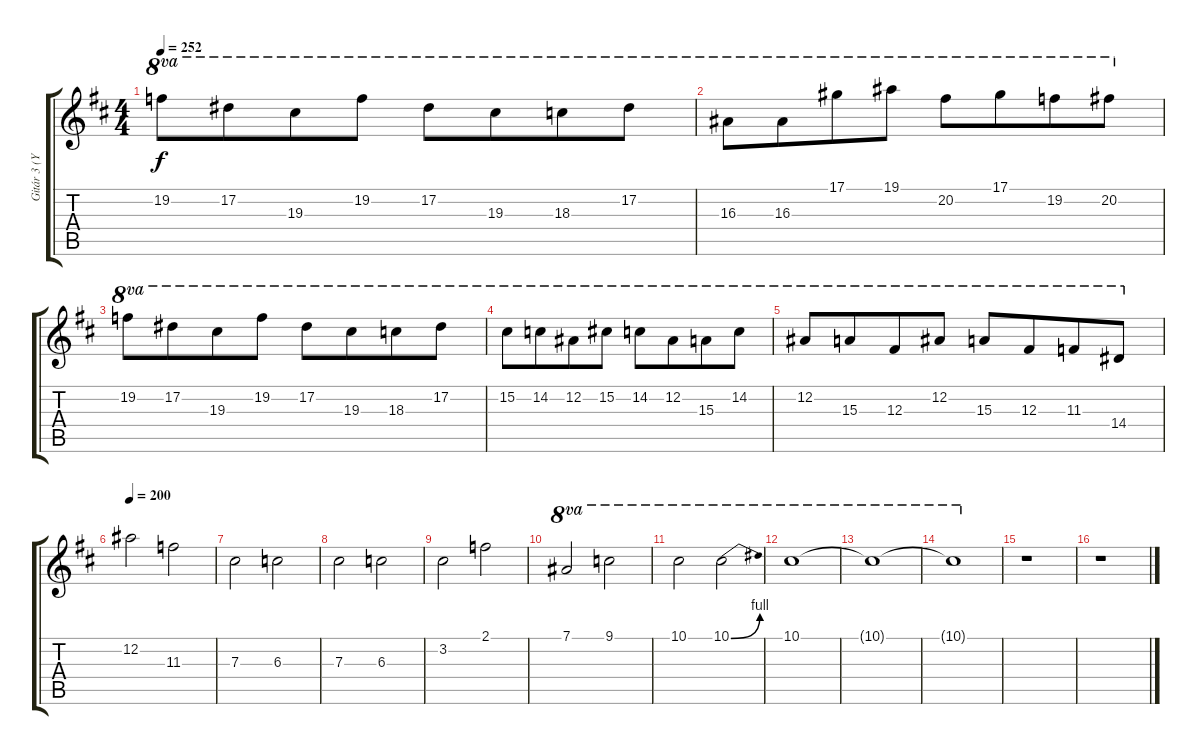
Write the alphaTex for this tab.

\track ("Gitár 3 (Yngwie Malmsteen)" "Gitár 3 (Y") {instrument distortionguitar}
\staff {score tabs}
\tuning (Eb4 Bb3 Gb3 Db3 Ab2 Eb2) {hide}
\ts (4 4)
\tempo 252
\clef g2
\ks d
19.2.8{ot 8va dy f} 17.2.8{ot 8va beam merge} 19.3.8{ot 8va} 19.2.8{ot 8va} 17.2.8{ot 8va} 19.3.8{ot 8va beam merge} 18.3.8{ot 8va} 17.2.8{ot 8va} |
16.3.8{ot 8va} 16.3.8{ot 8va beam merge} 17.1.8{ot 8va} 19.1.8{ot 8va} 20.2.8{ot 8va} 17.1.8{ot 8va beam merge} 19.2.8{ot 8va} 20.2.8{ot 8va} |
19.2.8{ot 8va} 17.2.8{ot 8va beam merge} 19.3.8{ot 8va} 19.2.8{ot 8va} 17.2.8{ot 8va} 19.3.8{ot 8va beam merge} 18.3.8{ot 8va} 17.2.8{ot 8va} |
15.2.8{ot 8va} 14.2.8{ot 8va beam merge} 12.2.8{ot 8va} 15.2.8{ot 8va} 14.2.8{ot 8va} 12.2.8{ot 8va beam merge} 15.3.8{ot 8va} 14.2.8{ot 8va} |
12.2.8{ot 8va} 15.3.8{ot 8va beam merge} 12.3.8{ot 8va} 12.2.8{ot 8va} 15.3.8{ot 8va} 12.3.8{ot 8va beam merge} 11.3.8{ot 8va} 14.4.8{ot 8va} |
\tempo 200
12.2.2 11.3.2 |
7.3.2 6.3.2 |
7.3.2 6.3.2 |
3.2.2 2.1.2 |
7.1.2{ot 8va} 9.1.2{ot 8va} |
10.1.2{ot 8va} 10.1{be (bend 0 0 60 4)}.2{ot 8va} |
10.1.1{ot 8va} |
10.1{t}.1{ot 8va} |
10.1{t}.1{ot 8va} |
r.1 |
r.1
